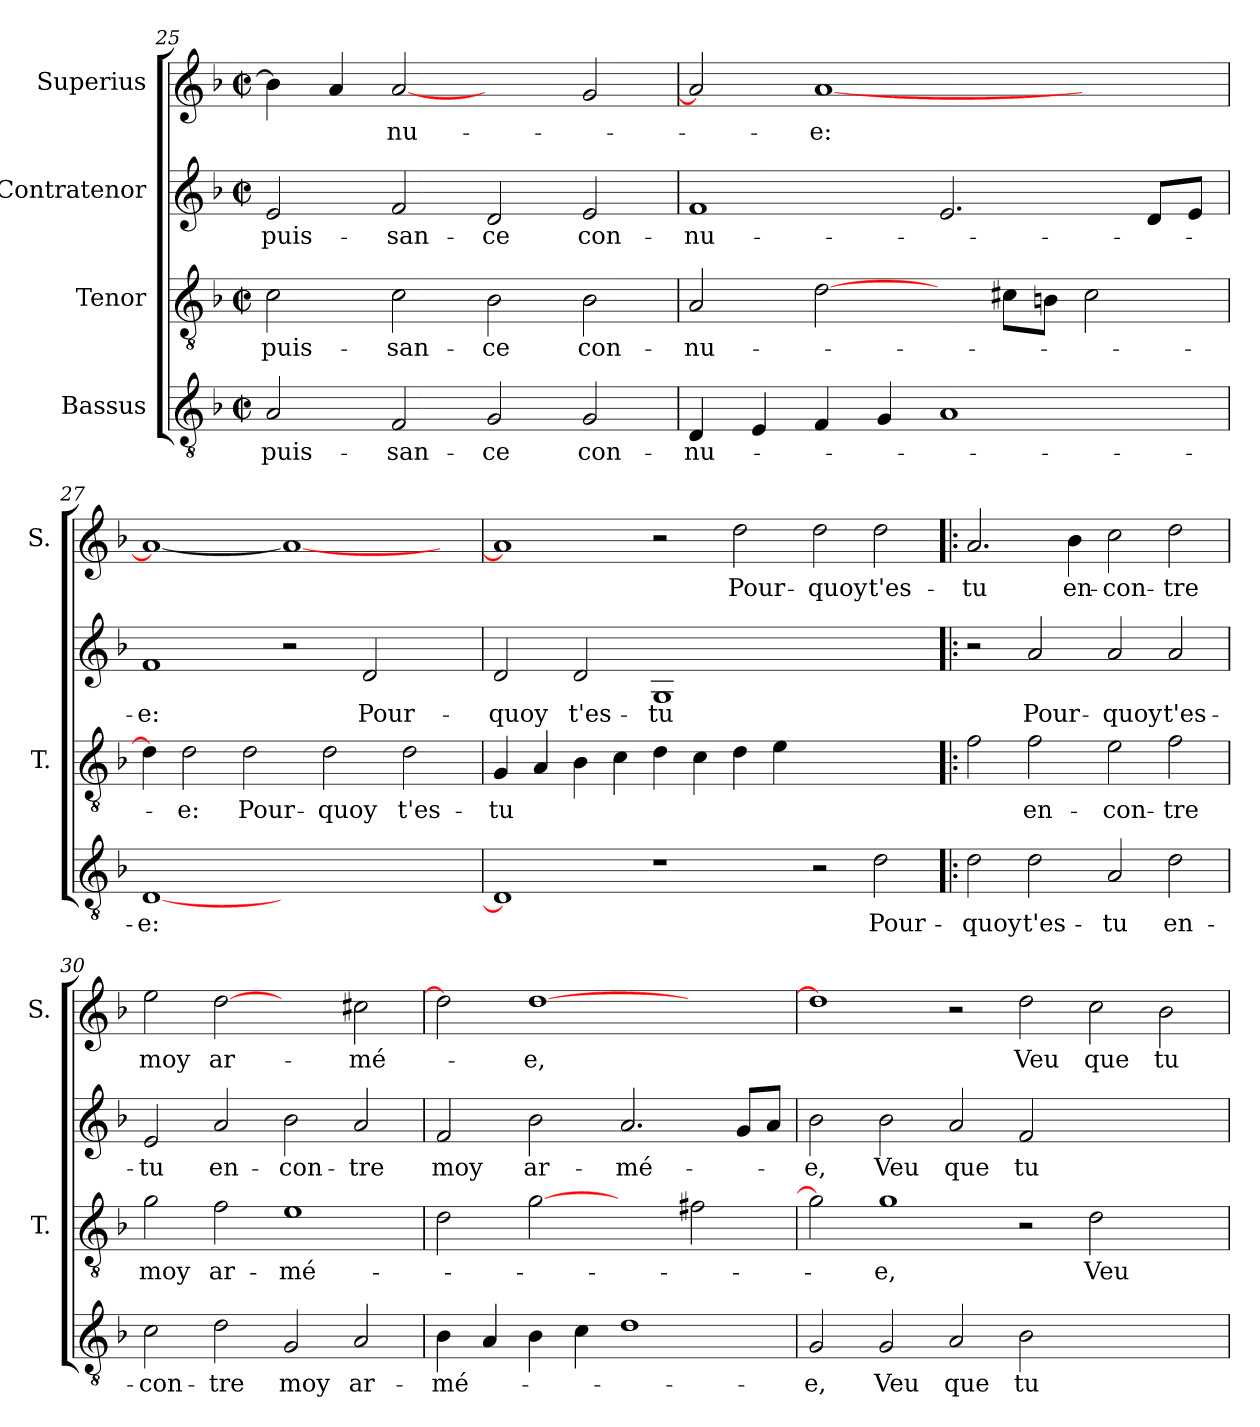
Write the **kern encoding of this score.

**kern	**text	**kern	**text	**kern	**text	**kern	**text
*part4	*part4	*part3	*part3	*part2	*part2	*part1	*part1
*staff4	*staff4	*staff3	*staff3	*staff2	*staff2	*staff1	*staff1
*I"Bassus	*	*I"Tenor	*	*I"Contratenor	*	*I"Superius	*
*	*	*I'T.	*	*	*	*I'S.	*
*clefGv2	*	*clefGv2	*	*clefG2	*	*clefG2	*
*k[b-]	*	*k[b-]	*	*k[b-]	*	*k[b-]	*
*F:	*	*F:	*	*F:	*	*F:	*
*M2/2	*	*M2/2	*	*M2/2	*	*M2/2	*
*met(c|)	*	*met(c|)	*	*met(c|)	*	*met(c|)	*
=25	=25	=25	=25	=25	=25	=25	=25
2A/	puis-	2c\	puis-	2e/	puis-	4b-\]	.
.	.	.	.	.	.	4a/	.
2F/	-san-	2c\	-san-	2f/	-san-	[2a/	-nu-
2G/	-ce	2B-\	-ce	2d/	-ce	2ryy	.
2G/	con-	2B-\	con-	2e/	con-	2g/	.
=26	=26	=26	=26	=26	=26	=26	=26
4D/	-nu-	2A/	-nu-	1f/	-nu-	2a/]	.
4E/	.	.	.	.	.	.	.
4F/	.	[2d\	.	.	.	[1a/	-e:
4G/	.	.	.	.	.	.	.
1A/	.	4ryy	.	2.e/	.	.	.
.	.	8c#X\L	.	.	.	.	.
.	.	8B\J	.	.	.	.	.
.	.	2c#\	.	.	.	2ryy	.
.	.	.	.	8d/L	.	.	.
.	.	.	.	8e/J	.	.	.
!!LO:PB:g=z
=27	=27	=27	=27	=27	=27	=27	=27
[1D/	-e:	4d\]	.	1f/	-e:	1a/_	.
.	.	2d\	-e:	.	.	.	.
.	.	2d\	Pour-	.	.	.	.
1ryy	.	.	.	2r	.	1a/_	.
.	.	2d\	-quoy	.	.	.	.
.	.	.	.	2d/	Pour-	.	.
.	.	2d\	t'es-	.	.	.	.
4ryy	.	.	.	4ryy	.	4ryy	.
=28	=28	=28	=28	=28	=28	=28	=28
1D/]	.	4G/	-tu	2d/	-quoy	1a/]	.
.	.	4A/	.	.	.	.	.
.	.	4B-\	.	2d/	t'es-	.	.
.	.	4c\	.	.	.	.	.
1r	.	4d\	.	1G/	-tu	2r	.
.	.	4c\	.	.	.	.	.
.	.	4d\	.	.	.	2dd\	Pour-
.	.	4e\	.	.	.	.	.
2r	.	1ryy	.	1ryy	.	2dd\	-quoy
2d\	Pour-	.	.	.	.	2dd\	t'es-
=29!|:	=29!|:	=29!|:	=29!|:	=29!|:	=29!|:	=29!|:	=29!|:
2d\	-quoy	2f\	.	2r	.	2.a/	-tu
2d\	t'es-	2f\	en-	2a/	Pour-	.	.
.	.	.	.	.	.	4b-\	en-
2A/	-tu	2e\	-con-	2a/	-quoy	2cc\	-con-
2d\	en-	2f\	-tre	2a/	t'es-	2dd\	-tre
=30	=30	=30	=30	=30	=30	=30	=30
2c\	-con-	2g\	moy	2e/	-tu	2ee\	moy
2d\	-tre	2f\	ar-	2a/	en-	[2dd\	ar-
2G/	moy	1e\	-mé-	2b-\	-con-	2ryy	.
2A/	ar-	.	.	2a/	-tre	2cc#X\	-mé-
!!LO:LB:g=z
=31	=31	=31	=31	=31	=31	=31	=31
4B-\	-mé-	2d\	.	2f/	moy	2dd\]	.
4A/	.	.	.	.	.	.	.
4B-\	.	[2g\	.	2b-\	ar-	[1dd\	-e,
4c\	.	.	.	.	.	.	.
1d\	.	2ryy	.	2.a/	-mé-	.	.
.	.	2f#X\	.	.	.	2ryy	.
.	.	.	.	8g/L	.	.	.
.	.	.	.	8a/J	.	.	.
=32	=32	=32	=32	=32	=32	=32	=32
2G/	-e,	2g\]	.	2b-\	-e,	1dd\]	.
2G/	Veu	1g\	-e,	2b-\	Veu	.	.
2A/	que	.	.	2a/	que	2r	.
2B-\	tu	2r	.	2f/	tu	2dd\	Veu
1ryy	.	2d\	Veu	1ryy	.	2cc\	que
.	.	2ryy	.	.	.	2b-\	tu
=	=	=	=	=	=	=	=
*-	*-	*-	*-	*-	*-	*-	*-
